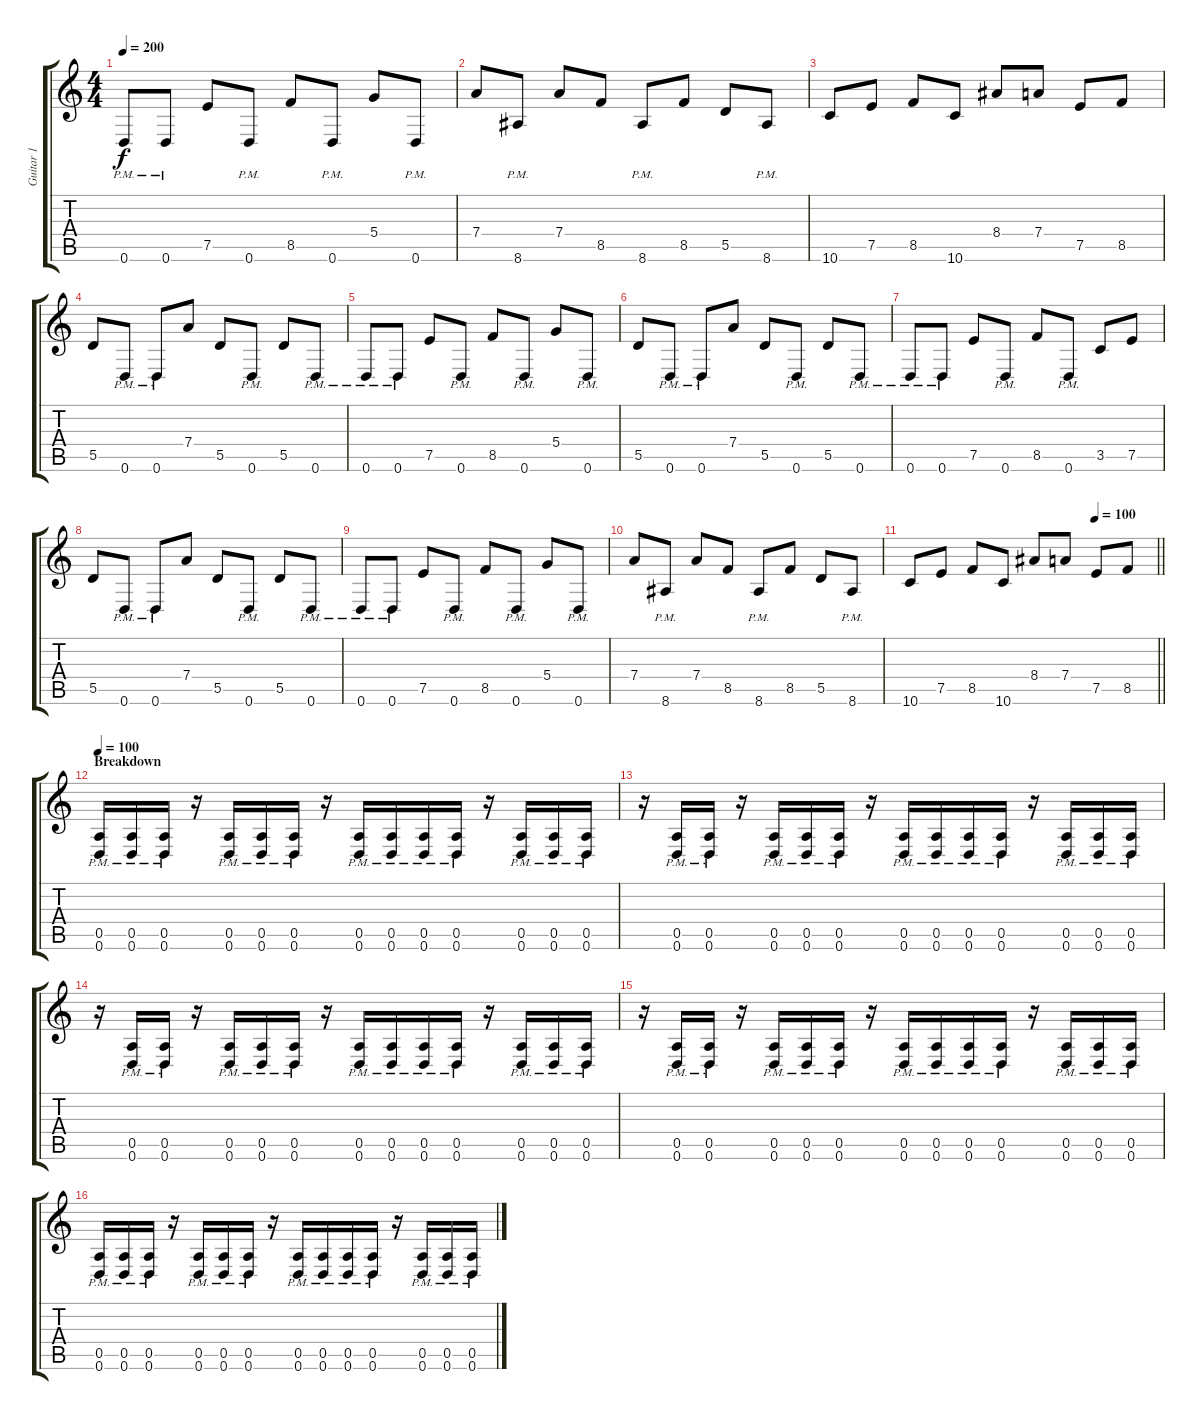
\track ("Guitar 1" "Guitar 1") {instrument distortionguitar}
\staff {score tabs}
\tuning (E4 B3 G3 D3 A2 D2) {hide}
\ts (4 4)
\tempo 200
\clef g2
\ks c
0.6{pm}.8{dy f} 0.6{pm}.8 7.5.8 0.6{pm}.8 8.5.8 0.6{pm}.8 5.4.8 0.6{pm}.8 |
7.4.8 8.6{pm}.8 7.4.8 8.5.8 8.6{pm}.8 8.5.8 5.5.8 8.6{pm}.8 |
10.6.8 7.5.8 8.5.8 10.6.8 8.4.8 7.4.8 7.5.8 8.5.8 |
5.5.8 0.6{pm}.8 0.6{pm}.8 7.4.8 5.5.8 0.6{pm}.8 5.5.8 0.6{pm}.8 |
0.6{pm}.8 0.6{pm}.8 7.5.8 0.6{pm}.8 8.5.8 0.6{pm}.8 5.4.8 0.6{pm}.8 |
5.5.8 0.6{pm}.8 0.6{pm}.8 7.4.8 5.5.8 0.6{pm}.8 5.5.8 0.6{pm}.8 |
0.6{pm}.8 0.6{pm}.8 7.5.8 0.6{pm}.8 8.5.8 0.6{pm}.8 3.5.8 7.5.8 |
5.5.8 0.6{pm}.8 0.6{pm}.8 7.4.8 5.5.8 0.6{pm}.8 5.5.8 0.6{pm}.8 |
0.6{pm}.8 0.6{pm}.8 7.5.8 0.6{pm}.8 8.5.8 0.6{pm}.8 5.4.8 0.6{pm}.8 |
7.4.8 8.6{pm}.8 7.4.8 8.5.8 8.6{pm}.8 8.5.8 5.5.8 8.6{pm}.8 |
\tempo (100 0.75)
\barLineRight lightlight
10.6.8 7.5.8 8.5.8 10.6.8 8.4.8 7.4.8 7.5.8 8.5.8 |
\section ("" "Breakdown")
\tempo 100
(0.5{pm} 0.6).16 (0.5{pm} 0.6).16 (0.5{pm} 0.6).16 r.16 (0.5{pm} 0.6).16 (0.5{pm} 0.6).16 (0.5{pm} 0.6).16 r.16 (0.5{pm} 0.6).16 (0.5{pm} 0.6).16 (0.5{pm} 0.6).16 (0.5{pm} 0.6).16 r.16 (0.5{pm} 0.6).16 (0.5{pm} 0.6).16 (0.5{pm} 0.6).16 |
r.16 (0.5{pm} 0.6).16 (0.5{pm} 0.6).16 r.16 (0.5{pm} 0.6).16 (0.5{pm} 0.6).16 (0.5{pm} 0.6).16 r.16 (0.5{pm} 0.6).16 (0.5{pm} 0.6).16 (0.5{pm} 0.6).16 (0.5{pm} 0.6).16 r.16 (0.5{pm} 0.6).16 (0.5{pm} 0.6).16 (0.5{pm} 0.6).16 |
r.16 (0.5{pm} 0.6).16 (0.5{pm} 0.6).16 r.16 (0.5{pm} 0.6).16 (0.5{pm} 0.6).16 (0.5{pm} 0.6).16 r.16 (0.5{pm} 0.6).16 (0.5{pm} 0.6).16 (0.5{pm} 0.6).16 (0.5{pm} 0.6).16 r.16 (0.5{pm} 0.6).16 (0.5{pm} 0.6).16 (0.5{pm} 0.6).16 |
r.16 (0.5{pm} 0.6).16 (0.5{pm} 0.6).16 r.16 (0.5{pm} 0.6).16 (0.5{pm} 0.6).16 (0.5{pm} 0.6).16 r.16 (0.5{pm} 0.6).16 (0.5{pm} 0.6).16 (0.5{pm} 0.6).16 (0.5{pm} 0.6).16 r.16 (0.5{pm} 0.6).16 (0.5{pm} 0.6).16 (0.5{pm} 0.6).16 |
(0.5{pm} 0.6).16 (0.5{pm} 0.6).16 (0.5{pm} 0.6).16 r.16 (0.5{pm} 0.6).16 (0.5{pm} 0.6).16 (0.5{pm} 0.6).16 r.16 (0.5{pm} 0.6).16 (0.5{pm} 0.6).16 (0.5{pm} 0.6).16 (0.5{pm} 0.6).16 r.16 (0.5{pm} 0.6).16 (0.5{pm} 0.6).16 (0.5{pm} 0.6).16
